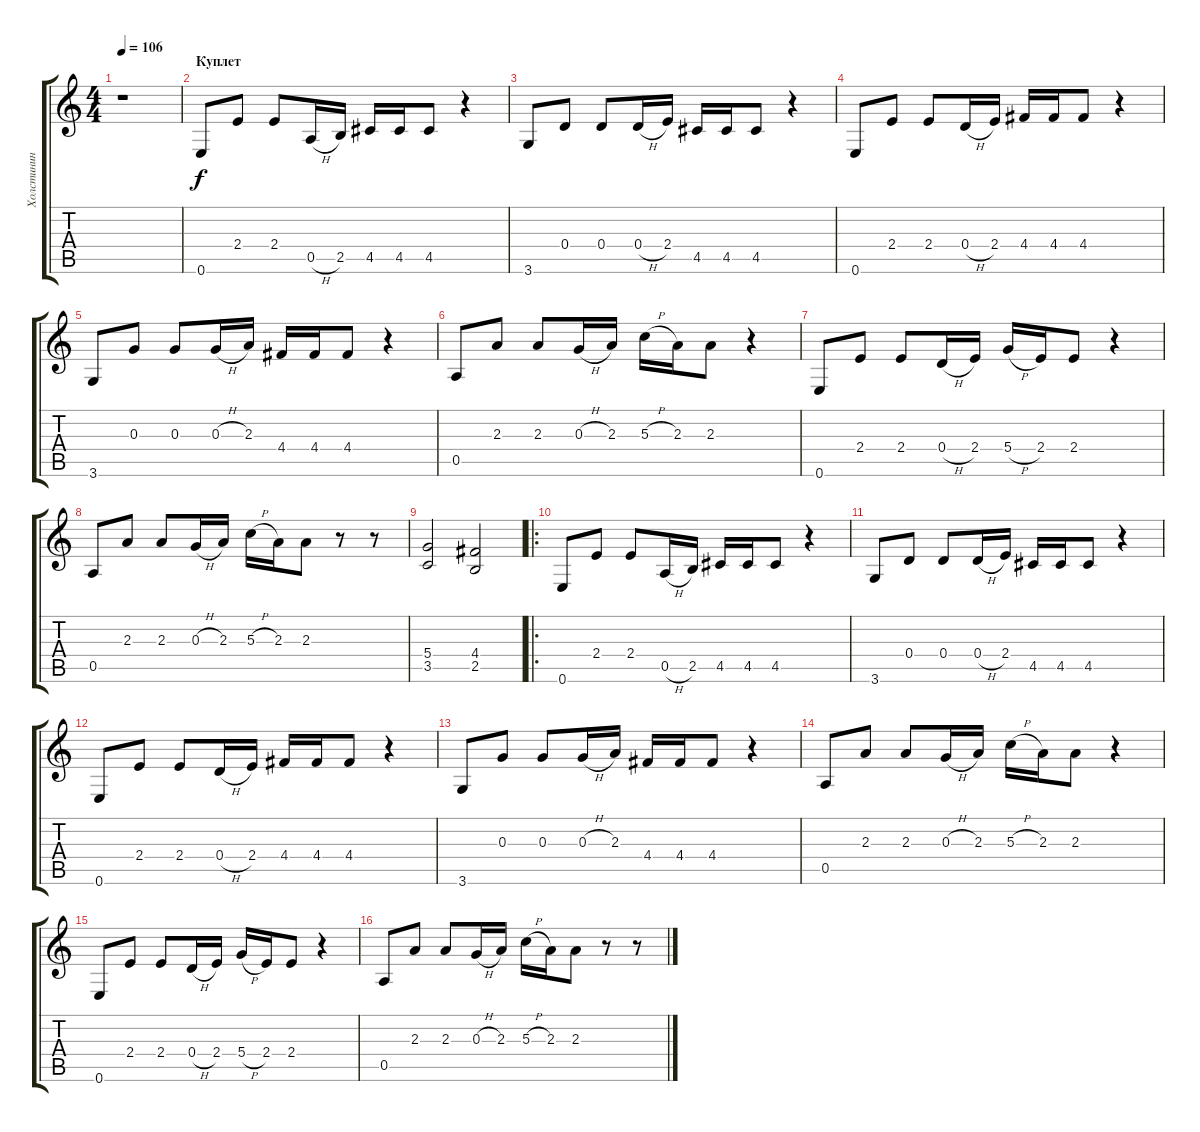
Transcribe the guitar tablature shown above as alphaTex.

\track ("Холстинин" "Холстинин") {instrument distortionguitar}
\staff {score tabs}
\tuning (E4 B3 G3 D3 A2 E2) {hide}
\ts (4 4)
\tempo 106
\clef g2
\ks c
r.1{dy f instrument distortionguitar} |
\section ("" "Куплет")
0.6.8 2.4.8 2.4.8 0.5{h}.16 2.5.16 4.5.16 4.5.16 4.5.8 r.4 |
3.6.8 0.4.8 0.4.8 0.4{h}.16 2.4.16 4.5.16 4.5.16 4.5.8 r.4 |
0.6.8 2.4.8 2.4.8 0.4{h}.16 2.4.16 4.4.16 4.4.16 4.4.8 r.4 |
3.6.8 0.3.8 0.3.8 0.3{h}.16 2.3.16 4.4.16 4.4.16 4.4.8 r.4 |
0.5.8 2.3.8 2.3.8 0.3{h}.16 2.3.16 5.3{h}.16 2.3.16 2.3.8 r.4 |
0.6.8 2.4.8 2.4.8 0.4{h}.16 2.4.16 5.4{h}.16 2.4.16 2.4.8 r.4 |
0.5.8 2.3.8 2.3.8 0.3{h}.16 2.3.16 5.3{h}.16 2.3.16 2.3.8 r.8 r.8 |
(5.4 3.5).2 (4.4 2.5).2 |
\ro
0.6.8 2.4.8 2.4.8 0.5{h}.16 2.5.16 4.5.16 4.5.16 4.5.8 r.4 |
3.6.8 0.4.8 0.4.8 0.4{h}.16 2.4.16 4.5.16 4.5.16 4.5.8 r.4 |
0.6.8 2.4.8 2.4.8 0.4{h}.16 2.4.16 4.4.16 4.4.16 4.4.8 r.4 |
3.6.8 0.3.8 0.3.8 0.3{h}.16 2.3.16 4.4.16 4.4.16 4.4.8 r.4 |
0.5.8 2.3.8 2.3.8 0.3{h}.16 2.3.16 5.3{h}.16 2.3.16 2.3.8 r.4 |
0.6.8 2.4.8 2.4.8 0.4{h}.16 2.4.16 5.4{h}.16 2.4.16 2.4.8 r.4 |
0.5.8 2.3.8 2.3.8 0.3{h}.16 2.3.16 5.3{h}.16 2.3.16 2.3.8 r.8 r.8
